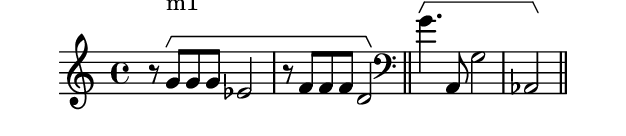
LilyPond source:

\version "2.10.33"

\include "../config/lib.ly"

\score {
  \new Staff {
    \time 4/4
    \relative c'' {
      \bracketUp
      \override TextScript #'extra-offset = #'( 0 . 2 )
      \relative c'' {
        r8 g\startGroup^\markup{m1} g g
        ees2
        r8 f f f
        d2\stopGroup
        \bar "||"
      }
      \clef bass
      g4.\startGroup^\markup{m2} a,,8
      g'2
      aes,\stopGroup
      \bar "||"
    }
  }
  \layout {
    \context {
      \Staff \consists "Horizontal_bracket_engraver"
    }
  }
}
\paper {
  paper-width = 10.6\cm
  paper-height = 2.3\cm
  line-width = 11.5\cm
  top-margin = -.5\cm
  left-margin = -1\cm
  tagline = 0
  indent = 0
}
